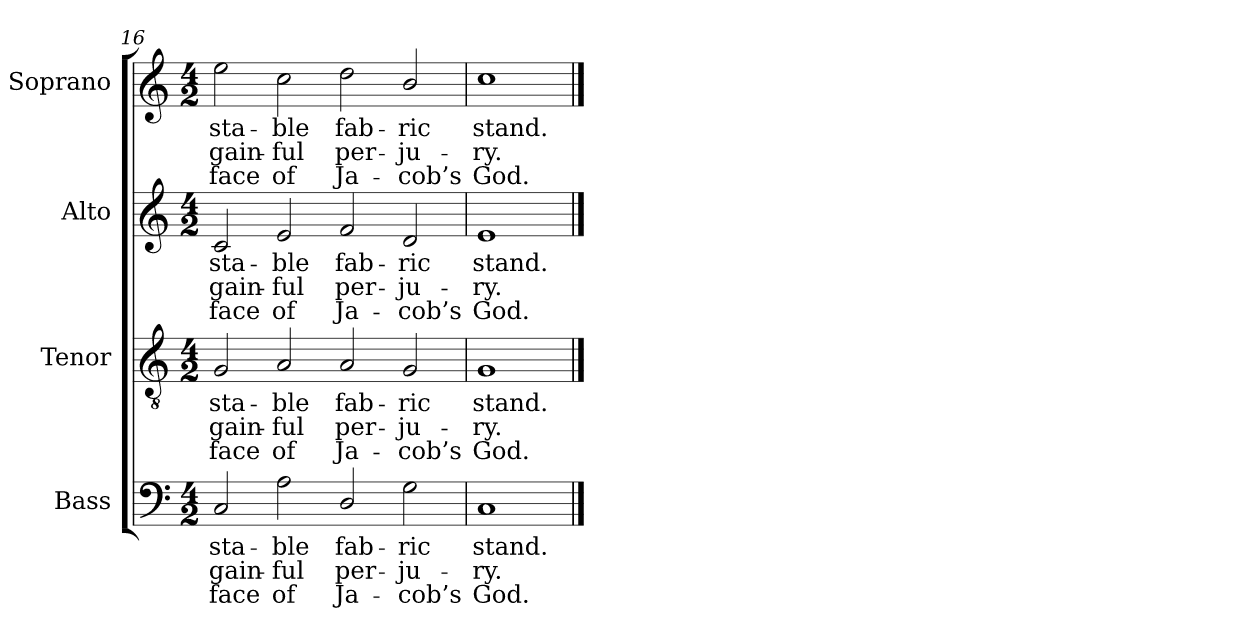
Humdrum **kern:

**kern	**text	**text	**text	**kern	**text	**text	**text	**kern	**text	**text	**text	**kern	**text	**text	**text
*part4	*part4	*part4	*part4	*part3	*part3	*part3	*part3	*part2	*part2	*part2	*part2	*part1	*part1	*part1	*part1
*staff4	*staff4	*staff4	*staff4	*staff3	*staff3	*staff3	*staff3	*staff2	*staff2	*staff2	*staff2	*staff1	*staff1	*staff1	*staff1
*I"Bass	*	*	*	*I"Tenor	*	*	*	*I"Alto	*	*	*	*I"Soprano	*	*	*
*I'B.	*	*	*	*I'T.	*	*	*	*I'A.	*	*	*	*I'S.	*	*	*
*clefF4	*	*	*	*clefGv2	*	*	*	*clefG2	*	*	*	*clefG2	*	*	*
*	*	*	*	*ITrd7c12	*	*	*	*	*	*	*	*	*	*	*
*k[]	*	*	*	*k[]	*	*	*	*k[]	*	*	*	*k[]	*	*	*
*C:	*	*	*	*C:	*	*	*	*C:	*	*	*	*C:	*	*	*
*M4/2	*	*	*	*M4/2	*	*	*	*M4/2	*	*	*	*M4/2	*	*	*
=16	=16	=16	=16	=16	=16	=16	=16	=16	=16	=16	=16	=16	=16	=16	=16
!	!LO:LY:b:color=#000000	!LO:LY:b:color=#000000	!LO:LY:b:color=#000000	!	!	!	!	!	!	!	!	!	!	!	!
!	!	!	!	!	!LO:LY:b:color=#000000	!LO:LY:b:color=#000000	!LO:LY:b:color=#000000	!	!	!	!	!	!	!	!
!	!	!	!	!	!	!	!	!	!LO:LY:b:color=#000000	!LO:LY:b:color=#000000	!LO:LY:b:color=#000000	!	!	!	!
!	!	!	!	!	!	!	!	!	!	!	!	!	!LO:LY:b:color=#000000	!LO:LY:b:color=#000000	!LO:LY:b:color=#000000
2Ci/	sta-	gain-	face	2GGi/	sta-	gain-	face	2ci/	sta-	gain-	face	2eei\	sta-	gain-	face
!	!LO:LY:b:color=#000000	!LO:LY:b:color=#000000	!LO:LY:b:color=#000000	!	!	!	!	!	!	!	!	!	!	!	!
!	!	!	!	!	!LO:LY:b:color=#000000	!LO:LY:b:color=#000000	!LO:LY:b:color=#000000	!	!	!	!	!	!	!	!
!	!	!	!	!	!	!	!	!	!LO:LY:b:color=#000000	!LO:LY:b:color=#000000	!LO:LY:b:color=#000000	!	!	!	!
!	!	!	!	!	!	!	!	!	!	!	!	!	!LO:LY:b:color=#000000	!LO:LY:b:color=#000000	!LO:LY:b:color=#000000
2Ai\	-ble	-ful	of	2AAi/	-ble	-ful	of	2ei/	-ble	-ful	of	2cci\	-ble	-ful	of
!	!LO:LY:b:color=#000000	!LO:LY:b:color=#000000	!LO:LY:b:color=#000000	!	!	!	!	!	!	!	!	!	!	!	!
!	!	!	!	!	!LO:LY:b:color=#000000	!LO:LY:b:color=#000000	!LO:LY:b:color=#000000	!	!	!	!	!	!	!	!
!	!	!	!	!	!	!	!	!	!LO:LY:b:color=#000000	!LO:LY:b:color=#000000	!LO:LY:b:color=#000000	!	!	!	!
!	!	!	!	!	!	!	!	!	!	!	!	!	!LO:LY:b:color=#000000	!LO:LY:b:color=#000000	!LO:LY:b:color=#000000
2Di/	fab-	per-	Ja-	2AAi/	fab-	per-	Ja-	2fi/	fab-	per-	Ja-	2ddi\	fab-	per-	Ja-
!	!LO:LY:b:color=#000000	!LO:LY:b:color=#000000	!LO:LY:b:color=#000000	!	!	!	!	!	!	!	!	!	!	!	!
!	!	!	!	!	!LO:LY:b:color=#000000	!LO:LY:b:color=#000000	!LO:LY:b:color=#000000	!	!	!	!	!	!	!	!
!	!	!	!	!	!	!	!	!	!LO:LY:b:color=#000000	!LO:LY:b:color=#000000	!LO:LY:b:color=#000000	!	!	!	!
!	!	!	!	!	!	!	!	!	!	!	!	!	!LO:LY:b:color=#000000	!LO:LY:b:color=#000000	!LO:LY:b:color=#000000
2Gi\	-ric	-ju-	-cob’s	2GGi/	-ric	-ju-	-cob’s	2di/	-ric	-ju-	-cob’s	2bi/	-ric	-ju-	-cob’s
=17	=17	=17	=17	=17	=17	=17	=17	=17	=17	=17	=17	=17	=17	=17	=17
!	!LO:LY:b:color=#000000	!LO:LY:b:color=#000000	!LO:LY:b:color=#000000	!	!	!	!	!	!	!	!	!	!	!	!
!	!	!	!	!	!LO:LY:b:color=#000000	!LO:LY:b:color=#000000	!LO:LY:b:color=#000000	!	!	!	!	!	!	!	!
!	!	!	!	!	!	!	!	!	!LO:LY:b:color=#000000	!LO:LY:b:color=#000000	!LO:LY:b:color=#000000	!	!	!	!
!	!	!	!	!	!	!	!	!	!	!	!	!	!LO:LY:b:color=#000000	!LO:LY:b:color=#000000	!LO:LY:b:color=#000000
1Ci	stand.	-ry.	God.	1GGi	stand.	-ry.	God.	1ei	stand.	-ry.	God.	1cci	stand.	-ry.	God.
==	==	==	==	==	==	==	==	==	==	==	==	==	==	==	==
*-	*-	*-	*-	*-	*-	*-	*-	*-	*-	*-	*-	*-	*-	*-	*-
